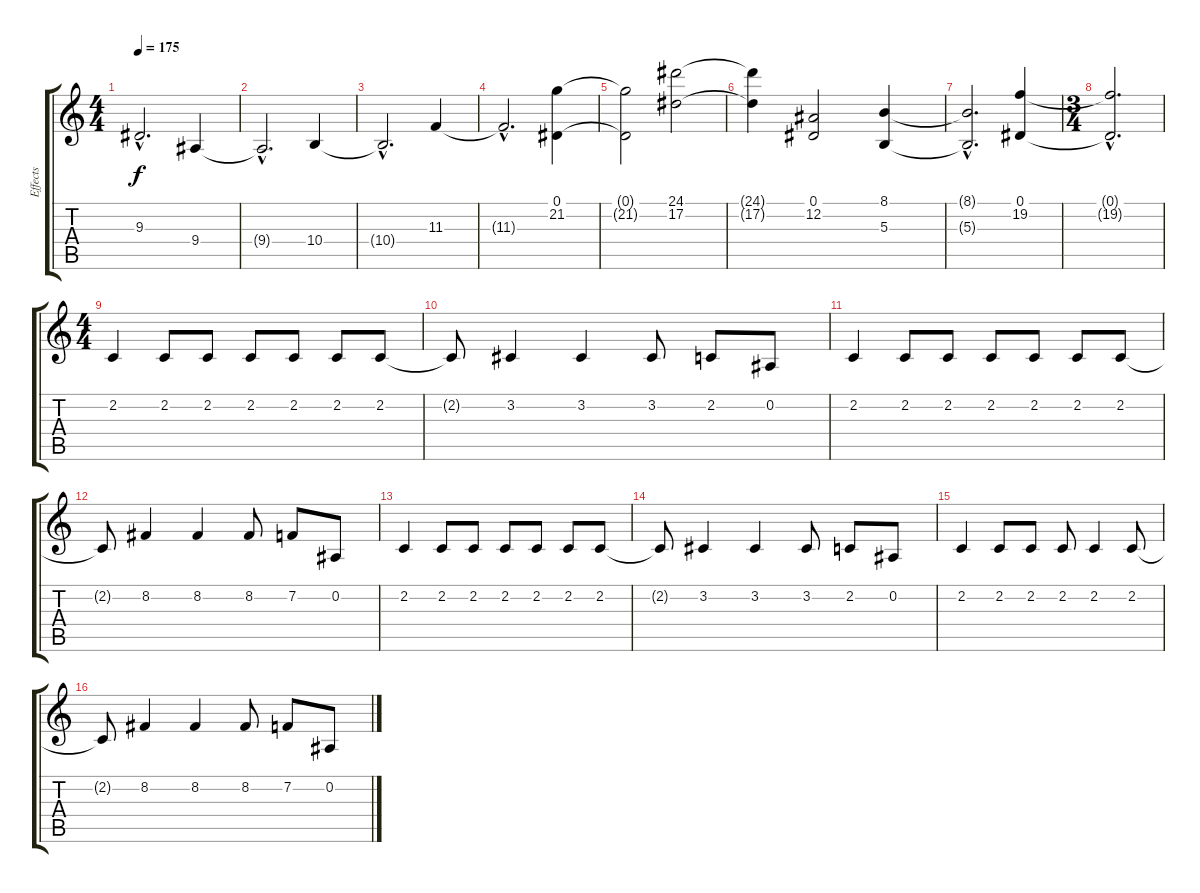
\track ("Effects" "Effects") {instrument acousticgrandpiano}
\staff {score tabs}
\tuning (Eb4 Bb3 Gb3 Db3 Ab2 Eb2) {hide}
\ts (4 4)
\tempo 175
\clef g2
\ks c
9.3{hac}.2{d dy f} 9.4.4 |
9.4{hac t}.2{d} 10.4.4 |
10.4{hac t}.2{d} 11.3.4 |
11.3{hac t}.2{d} (0.1 21.2).4 |
(0.1{t} 21.2{t}).2 (24.1 17.2).2 |
(24.1{t} 17.2{t}).4 (0.1 12.2).2 (8.1 5.3).4 |
(8.1{hac t} 5.3{hac t}).2{d} (0.1 19.2).4 |
\ts (3 4)
(0.1{hac t} 19.2{hac t}).2{d} |
\ts (4 4)
2.2.4{volume 8 instrument sitar} 2.2.8 2.2.8 2.2.8 2.2.8 2.2.8 2.2.8 |
2.2{t}.8 3.2.4 3.2.4 3.2.8 2.2.8 0.2.8 |
2.2.4 2.2.8 2.2.8 2.2.8 2.2.8 2.2.8 2.2.8 |
2.2{t}.8 8.2.4 8.2.4 8.2.8 7.2.8 0.2.8 |
2.2.4 2.2.8 2.2.8 2.2.8 2.2.8 2.2.8 2.2.8 |
2.2{t}.8 3.2.4 3.2.4 3.2.8 2.2.8 0.2.8 |
2.2.4 2.2.8 2.2.8 2.2.8 2.2.4 2.2.8 |
2.2{t}.8 8.2.4 8.2.4 8.2.8 7.2.8 0.2.8
